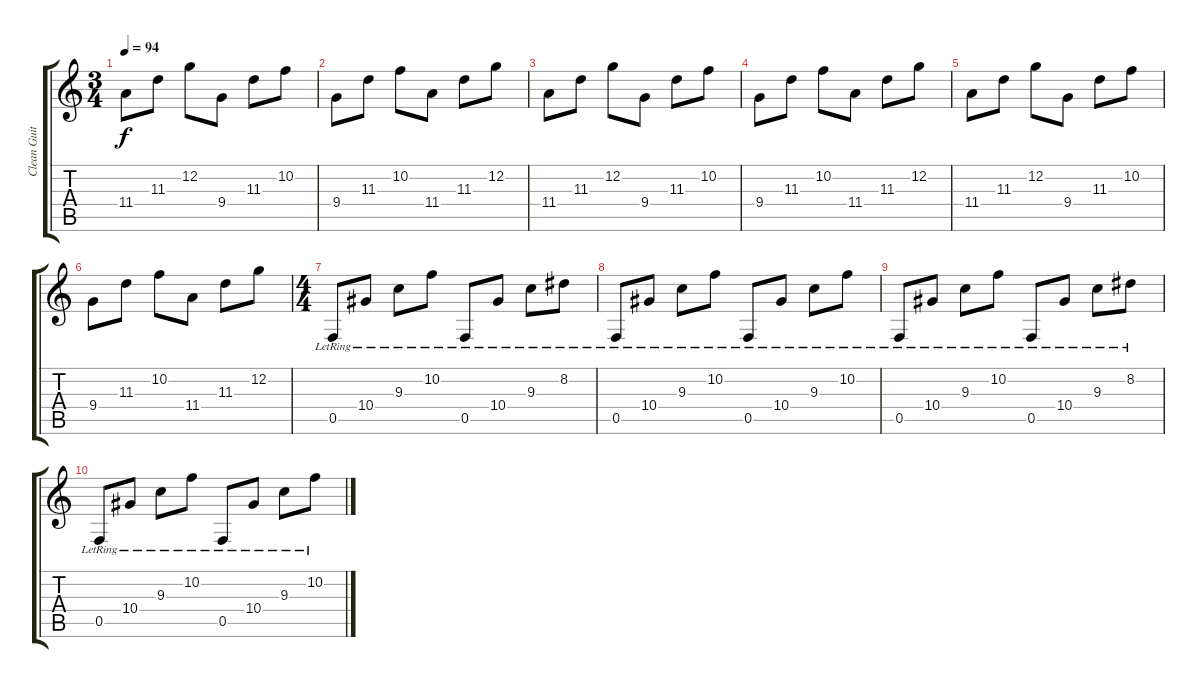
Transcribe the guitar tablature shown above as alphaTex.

\track ("Clean Guitars" "Clean Guit") {instrument electricguitarjazz}
\staff {score tabs}
\tuning (C4 G3 Eb3 Bb2 F2 C2) {hide}
\ts (3 4)
\tempo 94
\clef g2
\ks c
11.4.8{dy f volume 13 instrument electricguitarclean} 11.3.8 12.2.8 9.4.8 11.3.8 10.2.8 |
9.4.8 11.3.8 10.2.8 11.4.8 11.3.8 12.2.8 |
11.4.8{volume 13 instrument electricguitarclean} 11.3.8 12.2.8 9.4.8 11.3.8 10.2.8 |
9.4.8 11.3.8 10.2.8 11.4.8 11.3.8 12.2.8 |
11.4.8{volume 13 instrument electricguitarclean} 11.3.8 12.2.8 9.4.8 11.3.8 10.2.8 |
9.4.8 11.3.8 10.2.8 11.4.8 11.3.8 12.2.8 |
\ts (4 4)
0.5{lr}.8{volume 10 instrument electricguitarjazz} 10.4{lr}.8 9.3{lr}.8 10.2{lr}.8 0.5{lr}.8 10.4{lr}.8 9.3{lr}.8 8.2{lr}.8 |
0.5{lr}.8 10.4{lr}.8 9.3{lr}.8 10.2{lr}.8 0.5{lr}.8 10.4{lr}.8 9.3{lr}.8 10.2{lr}.8 |
0.5{lr}.8 10.4{lr}.8 9.3{lr}.8 10.2{lr}.8 0.5{lr}.8 10.4{lr}.8 9.3{lr}.8 8.2{lr}.8 |
0.5{lr}.8 10.4{lr}.8 9.3{lr}.8 10.2{lr}.8 0.5{lr}.8 10.4{lr}.8 9.3{lr}.8 10.2{lr}.8
